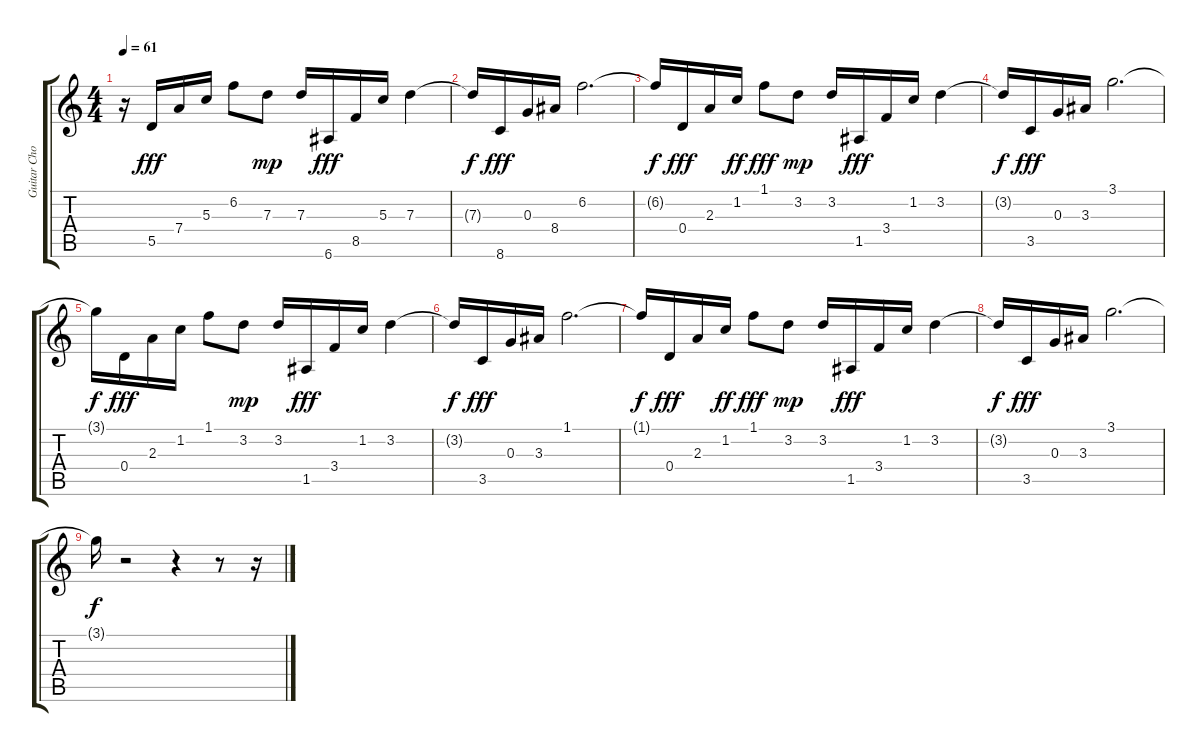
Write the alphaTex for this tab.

\track ("Guitar Chorus 2" "Guitar Cho") {instrument acousticguitarsteel}
\staff {score tabs}
\tuning (E4 B3 G3 D3 A2 E2) {hide}
\ts (4 4)
\tempo 61
\clef g2
\ks c
r.16{dy f} 5.5.16{dy fff} 7.4.16 5.3.16 6.2.8 7.3.8{dy mp} 7.3.16 6.6.16{dy fff} 8.5.16 5.3.16 7.3.4 |
7.3{t}.16{dy f} 8.6.16{dy fff} 0.3.16 8.4.16 6.2.2{d} |
6.2{t}.16{dy f} 0.4.16{dy fff} 2.3.16 1.2.16{dy ff} 1.1.8{dy fff} 3.2.8{dy mp} 3.2.16 1.5.16{dy fff} 3.4.16 1.2.16 3.2.4 |
3.2{t}.16{dy f} 3.5.16{dy fff} 0.3.16 3.3.16 3.1.2{d} |
3.1{t}.16{dy f} 0.4.16{dy fff} 2.3.16 1.2.16 1.1.8 3.2.8{dy mp} 3.2.16 1.5.16{dy fff} 3.4.16 1.2.16 3.2.4 |
3.2{t}.16{dy f} 3.5.16{dy fff} 0.3.16 3.3.16 1.1.2{d} |
1.1{t}.16{dy f} 0.4.16{dy fff} 2.3.16 1.2.16{dy ff} 1.1.8{dy fff} 3.2.8{dy mp} 3.2.16 1.5.16{dy fff} 3.4.16 1.2.16 3.2.4 |
3.2{t}.16{dy f} 3.5.16{dy fff} 0.3.16 3.3.16 3.1.2{d} |
3.1{t}.16{dy f} r.2 r.4 r.8 r.16
